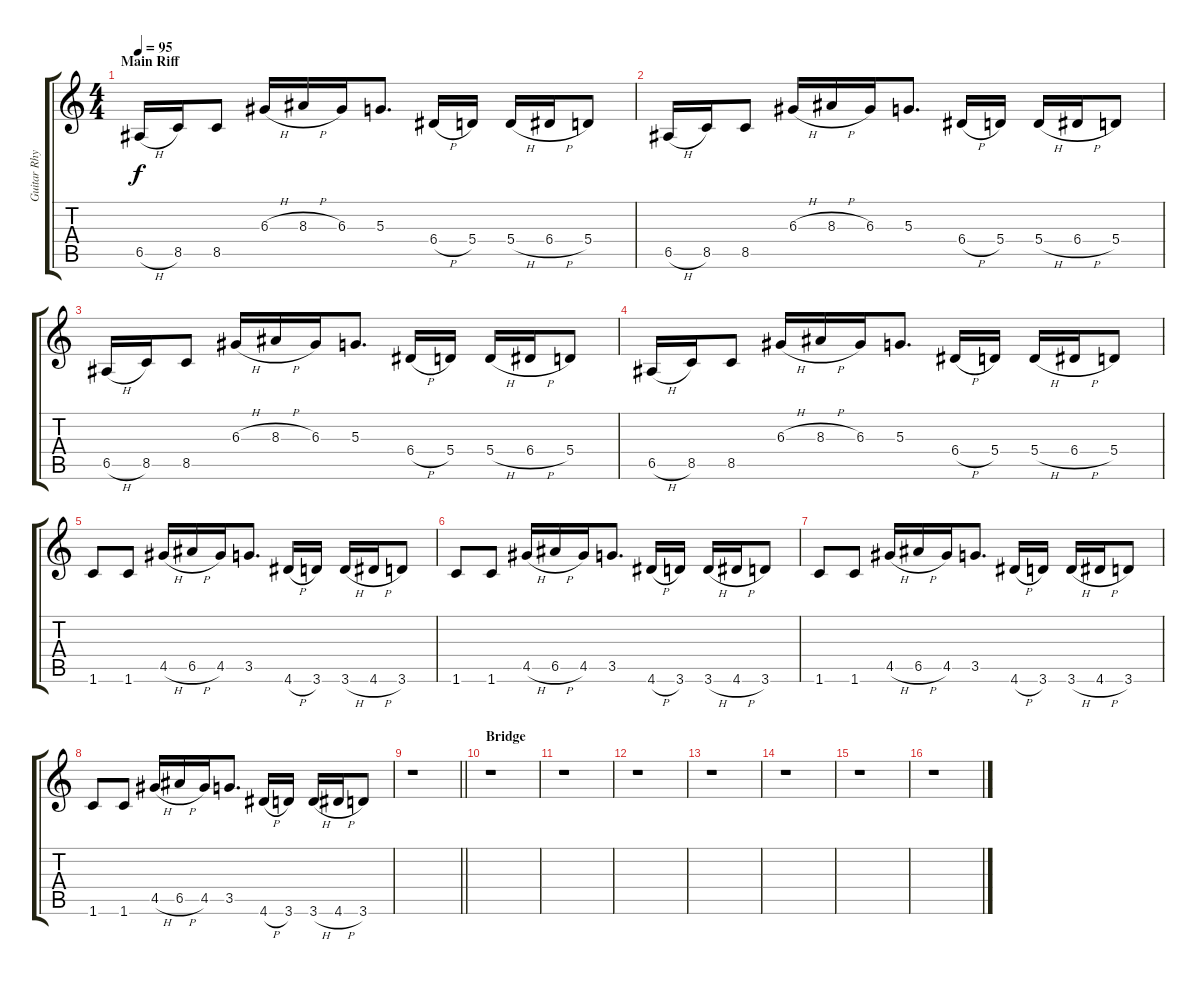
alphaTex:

\track ("Guitar Rhythm" "Guitar Rhy") {instrument distortionguitar}
\staff {score tabs}
\tuning (B3 Gb3 D3 A2 E2 B1) {hide}
\ts (4 4)
\section ("" "Main Riff")
\tempo 95
\clef g2
\ks c
6.5{h}.16{dy f} 8.5.16 8.5.8 6.3{h}.16 8.3{h}.16 6.3.16 5.3.8{d} 6.4{h}.16 5.4.16 5.4{h}.16 6.4{h}.16 5.4.8 |
6.5{h}.16 8.5.16 8.5.8 6.3{h}.16 8.3{h}.16 6.3.16 5.3.8{d} 6.4{h}.16 5.4.16 5.4{h}.16 6.4{h}.16 5.4.8 |
6.5{h}.16 8.5.16 8.5.8 6.3{h}.16 8.3{h}.16 6.3.16 5.3.8{d} 6.4{h}.16 5.4.16 5.4{h}.16 6.4{h}.16 5.4.8 |
6.5{h}.16 8.5.16 8.5.8 6.3{h}.16 8.3{h}.16 6.3.16 5.3.8{d} 6.4{h}.16 5.4.16 5.4{h}.16 6.4{h}.16 5.4.8 |
1.6.8{ot 8vb} 1.6.8{ot 8vb} 4.5{h}.16{ot 8vb} 6.5{h}.16{ot 8vb} 4.5.16{ot 8vb} 3.5.8{d ot 8vb} 4.6{h}.16{ot 8vb} 3.6.16{ot 8vb} 3.6{h}.16{ot 8vb} 4.6{h}.16{ot 8vb} 3.6.8{ot 8vb} |
1.6.8{ot 8vb} 1.6.8{ot 8vb} 4.5{h}.16{ot 8vb} 6.5{h}.16{ot 8vb} 4.5.16{ot 8vb} 3.5.8{d ot 8vb} 4.6{h}.16{ot 8vb} 3.6.16{ot 8vb} 3.6{h}.16{ot 8vb} 4.6{h}.16{ot 8vb} 3.6.8{ot 8vb} |
1.6.8{ot 8vb} 1.6.8{ot 8vb} 4.5{h}.16{ot 8vb} 6.5{h}.16{ot 8vb} 4.5.16{ot 8vb} 3.5.8{d ot 8vb} 4.6{h}.16{ot 8vb} 3.6.16{ot 8vb} 3.6{h}.16{ot 8vb} 4.6{h}.16{ot 8vb} 3.6.8{ot 8vb} |
1.6.8{ot 8vb} 1.6.8{ot 8vb} 4.5{h}.16{ot 8vb} 6.5{h}.16{ot 8vb} 4.5.16{ot 8vb} 3.5.8{d ot 8vb} 4.6{h}.16{ot 8vb} 3.6.16{ot 8vb} 3.6{h}.16{ot 8vb} 4.6{h}.16{ot 8vb} 3.6.8{ot 8vb} |
\barLineRight lightlight
r.1 |
\section ("" "Bridge")
r.1 |
r.1 |
r.1 |
r.1 |
r.1 |
r.1 |
r.1
